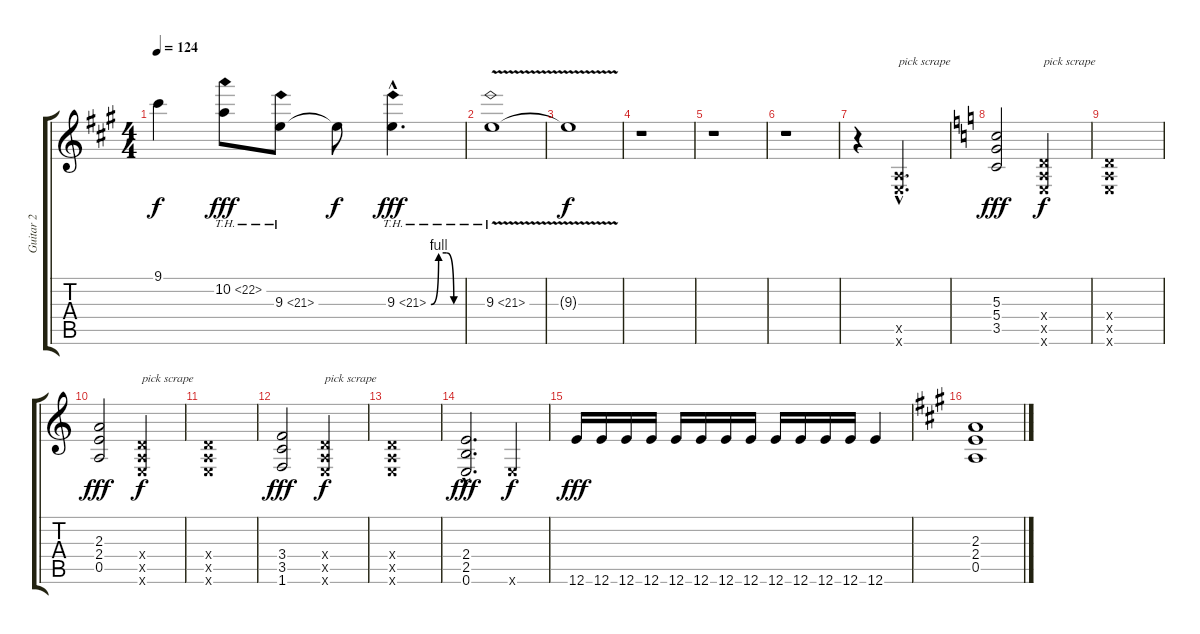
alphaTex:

\track ("Guitar 2" "Guitar 2") {instrument distortionguitar}
\staff {score tabs}
\tuning (E4 B3 G3 D3 A2 E2) {hide}
\ts (4 4)
\tempo 124
\clef g2
\ks a
9.1{t}.4{dy f} 10.2{th 12}.8{dy fff} 9.3{th 12}.8 9.3{t}.8{dy f} 9.3{be (custom 0 0 15 4 30 4 45 0 60 0) th 12 hac}.4{d dy fff} |
9.3{th 12 v}.1 |
9.3{t}.1{dy f} |
r.1 |
r.1 |
r.1 |
r.4 (0.5{hac x} 0.6{hac x}).2{d txt "pick scrape"} |
\ks c
(5.3 5.4 3.5).2{dy fff} (0.4{x} 0.5{x} 0.6{x}).2{txt "pick scrape" dy f} |
(0.4{x} 0.5{x} 0.6{x}).1 |
(2.3 2.4 0.5).2{dy fff} (0.4{x} 0.5{x} 0.6{x}).2{txt "pick scrape" dy f} |
(0.4{x} 0.5{x} 0.6{x}).1 |
(3.4 3.5 1.6).2{dy fff} (0.4{x} 0.5{x} 0.6{x}).2{txt "pick scrape" dy f} |
(0.4{x} 0.5{x} 0.6{x}).1 |
(2.4{hac} 2.5{hac} 0.6{hac}).2{d dy fff} 0.6{x}.4{dy f} |
12.6.16{dy fff} 12.6.16 12.6.16 12.6.16 12.6.16 12.6.16 12.6.16 12.6.16 12.6.16 12.6.16 12.6.16 12.6.16 12.6.4 |
\ks a
(2.3 2.4 0.5).1
